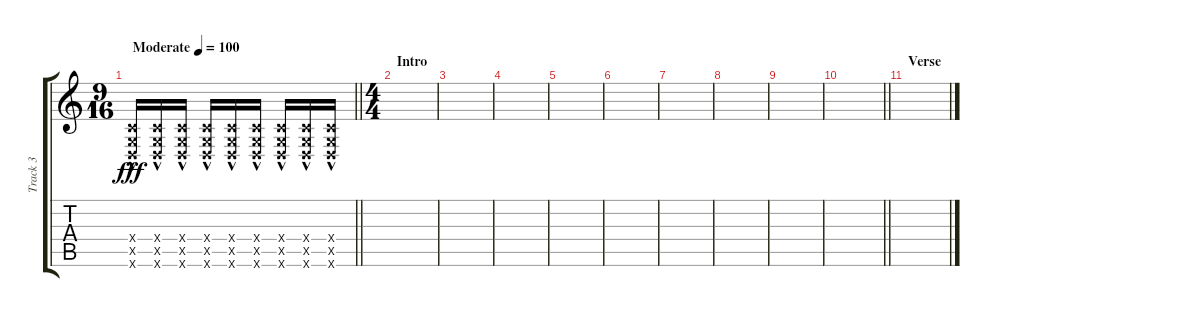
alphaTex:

\track ("Track 3" "Track 3") {instrument distortionguitar}
\staff {score tabs}
\tuning (D4 A3 F3 C3 G2 D2) {hide}
\ts (9 16)
\tempo (100 "Moderate")
\clef g2
\barLineRight lightlight
\ks c
(0.4{hac x} 0.5{hac x} 0.6{hac x}).16{dy fff instrument distortionguitar} (0.4{hac x} 0.5{hac x} 0.6{hac x}).16 (0.4{hac x} 0.5{hac x} 0.6{hac x}).16 (0.4{hac x} 0.5{hac x} 0.6{hac x}).16 (0.4{hac x} 0.5{hac x} 0.6{hac x}).16 (0.4{hac x} 0.5{hac x} 0.6{hac x}).16 (0.4{hac x} 0.5{hac x} 0.6{hac x}).16 (0.4{hac x} 0.5{hac x} 0.6{hac x}).16 (0.4{hac x} 0.5{hac x} 0.6{hac x}).16 |
\ts (4 4)
\section ("" "Intro")
|
|
|
|
|
|
|
|
\barLineRight lightlight
|
\section ("" "Verse")
